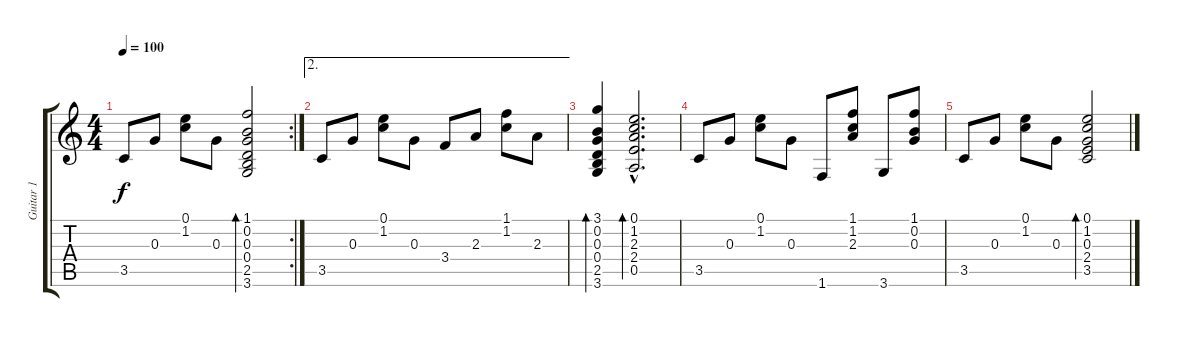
\track ("Guitar 1" "Guitar 1") {instrument electricguitarjazz}
\staff {score tabs}
\tuning (E4 B3 G3 D3 A2 E2) {hide}
\rc 2
\ts (4 4)
\tempo 100
\clef g2
\ks c
3.5.8{dy f} 0.3.8 (0.1 1.2).8 0.3.8 (1.1 0.2 0.3 0.4 2.5 3.6).2{bd 30} |
\ae 2
3.5.8 0.3.8 (0.1 1.2).8 0.3.8 3.4.8 2.3.8 (1.1 1.2).8 2.3.8 |
(3.1 0.2 0.3 0.4 2.5 3.6).4{bd 30} (0.1{hac} 1.2{hac} 2.3{hac} 2.4{hac} 0.5{hac}).2{d bd 240} |
3.5.8 0.3.8 (0.1 1.2).8 0.3.8 1.6.8 (1.1 1.2 2.3).8 3.6.8 (1.1 0.2 0.3).8 |
3.5.8 0.3.8 (0.1 1.2).8 0.3.8 (0.1 1.2 0.3 2.4 3.5).2{bd 60}
